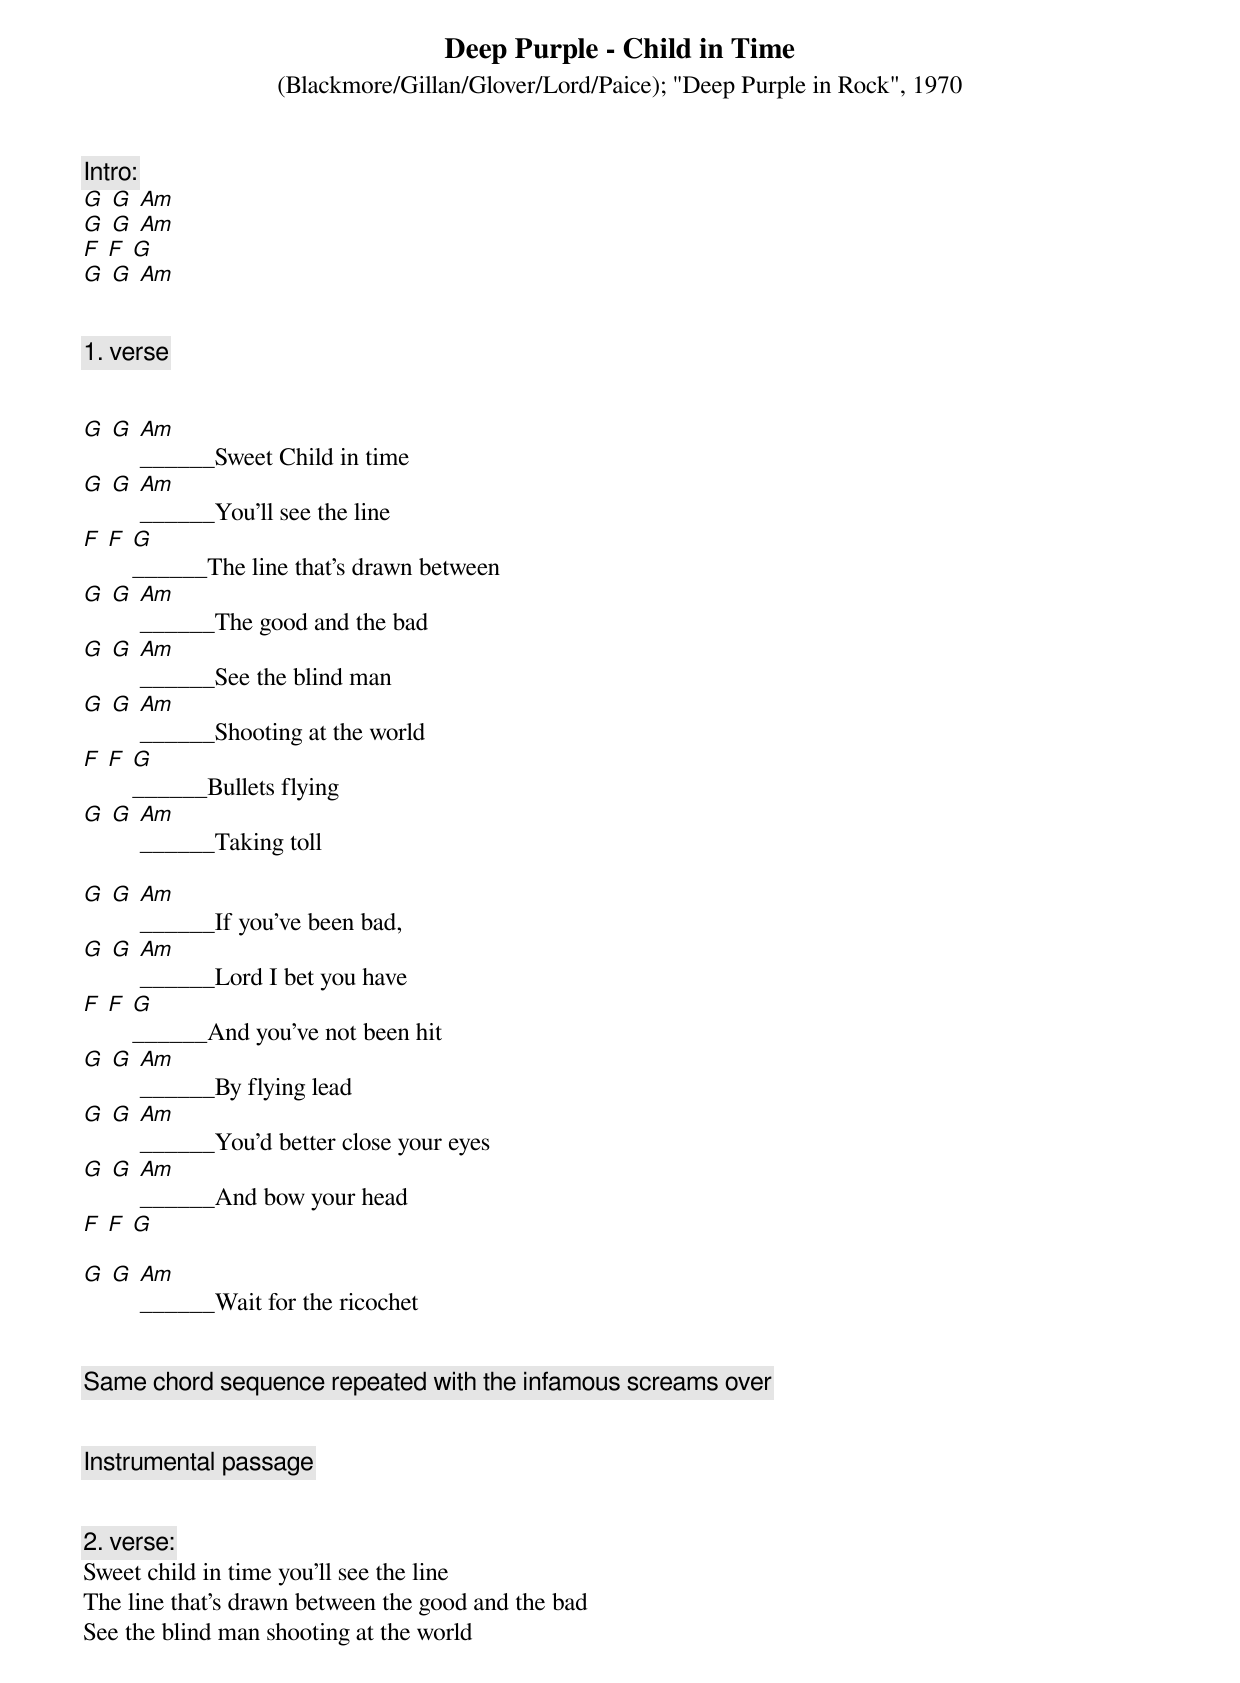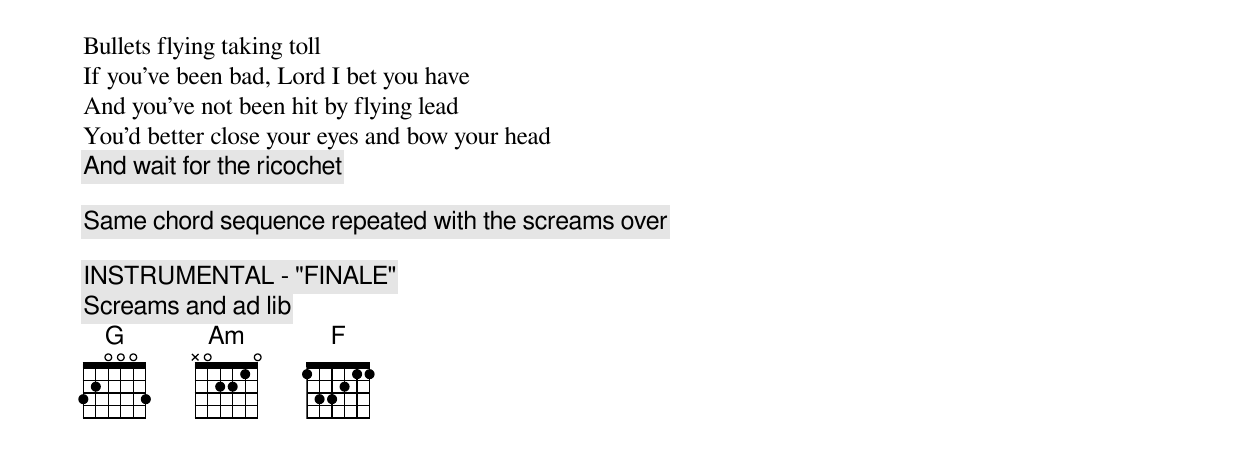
{title:Deep Purple - Child in Time}
{subtitle:(Blackmore/Gillan/Glover/Lord/Paice)}
{subtitle:"Deep Purple in Rock", 1970}

{comment:Intro:}
[G] [G] [Am]
[G] [G] [Am]
[F] [F] [G]
[G] [G] [Am]


{comment:1. verse}


[G] [G] [Am]______Sweet Child in time
[G] [G] [Am]______You'll see the line
[F] [F] [G]______The line that's drawn between
[G] [G] [Am]______The good and the bad
[G] [G] [Am]______See the blind man
[G] [G] [Am]______Shooting at the world
[F] [F] [G]______Bullets flying
[G] [G] [Am]______Taking toll

[G] [G] [Am]______If you've been bad,
[G] [G] [Am]______Lord I bet you have
[F] [F] [G]______And you've not been hit
[G] [G] [Am]______By flying lead
[G] [G] [Am]______You'd better close your eyes
[G] [G] [Am]______And bow your head
[F] [F] [G]

[G] [G] [Am]______Wait for the ricochet


{comment:Same chord sequence repeated with the infamous screams over}


{comment:Instrumental passage}


{comment:2. verse:}
Sweet child in time you'll see the line
The line that's drawn between the good and the bad
See the blind man shooting at the world
Bullets flying taking toll
If you've been bad, Lord I bet you have
And you've not been hit by flying lead
You'd better close your eyes and bow your head
{comment:And wait for the ricochet}

{comment:Same chord sequence repeated with the screams over}

{comment:INSTRUMENTAL - "FINALE"}
{comment:Screams and ad lib}
